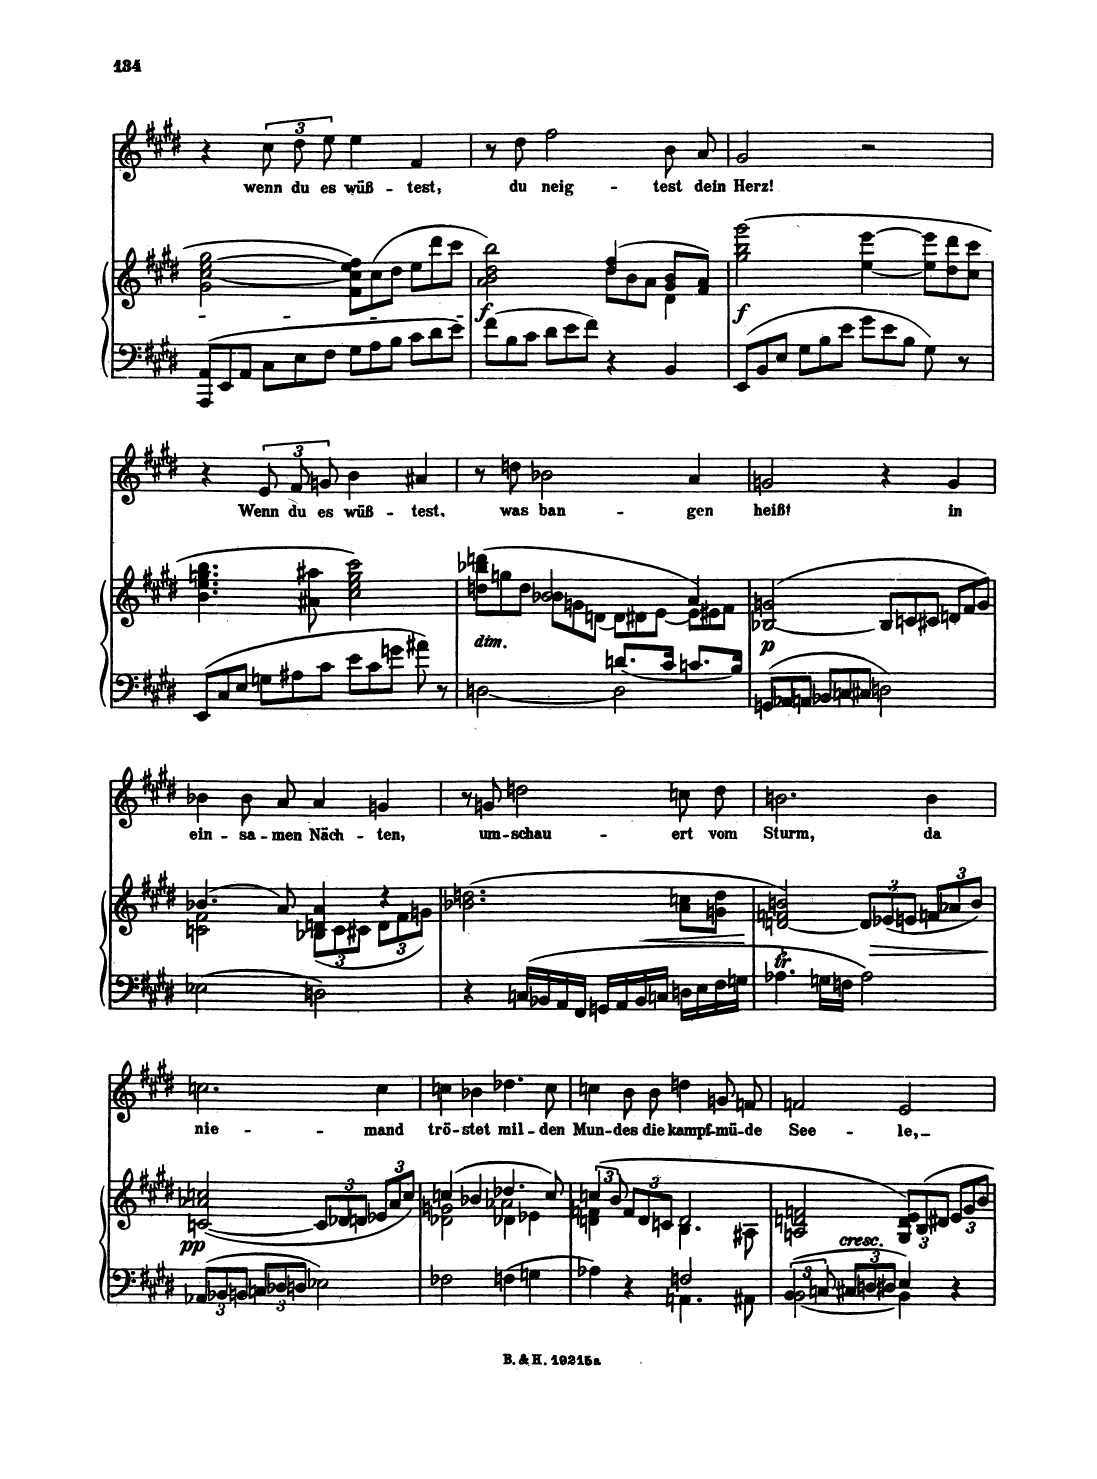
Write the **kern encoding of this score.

**kern	**kern	**dynam	**kern	**text
*part2	*part2	*part2	*part1	*part1
*staff3	*staff2	*staff2/3	*staff1	*staff1
*I"Piano	*	*	*I"Voice	*
*I'Pno	*	*	*	*
*clefF4	*clefG2	*	*clefG2	*
*k[f#c#g#d#]	*k[f#c#g#d#]	*	*k[f#c#g#d#]	*
*M4/4	*M4/4	*	*M4/4	*
*met(c)	*met(c)	*	*met(c)	*
*Xtuplet	*	*	*	*
=13	=13	=13	=13	=13
12AAA/ 12AA/L	2g#\ [<2cc#\ [2ee\ 2gg#\	.	4r	.
12EE/	.	.	.	.
12AA/J	.	.	.	.
12C#\L	.	.	12cc#\L	wenn
12E\	.	.	12dd#\	du
12F#\J	.	.	12ee\J	es
*	*Xtuplet	*	*	*
12G#\L	12f#\ 12cc#\] 12ee\] 12ff#\L	.	4ee\	wüss-
12A\	(12cc#\	.	.	.
12B\J	12dd#\J	.	.	.
12c#\L	12ee\L	.	4f#/	-test,
12d#\	12ddd#\	.	.	.
12e\J	12ccc#\J	.	.	.
=14	=14	=14	=14	=14
*	*^	*	*	*
!	!	!	!LO:DY:b	!	!
12f#\L	2a\ 2b\ 2dd#\ 2bb\)	2ryy	f	8r	.
12B\	.	.	.	.	.
.	.	.	.	8dd#\	du
12c#\J	.	.	.	.	.
12d#\L	.	.	.	2ff#\	neig-
12e\	.	.	.	.	.
12f#\J	.	.	.	.	.
*	*	*tuplet	*	*	*
*	*	*Xbrackettup	*	*	*
4r	(4ff#/	12dd#\L	.	.	.
.	.	12b\	.	.	.
.	.	12a\J	.	.	.
4BB/	8g#/ 8b/L	4d#\	.	8b/L	-test
.	8f#/ 8a/J)	.	.	8a/J	dein
*	*v	*v	*	*	*
=15	=15	=15	=15	=15
!	!	!LO:DY:b	!	!
12EE/L	(2gg#\ 2bb\ 2ggg#\	f	2g#/	Herz!
12BB/	.	.	.	.
12E/J	.	.	.	.
12G#\L	.	.	.	.
12B\	.	.	.	.
12e\J	.	.	.	.
12g#\L	[4ee\ [4eee\	.	2r	.
12e\	.	.	.	.
12B\J	.	.	.	.
*	*brackettup	*	*	*
8G#\	12ee\] 12eee\]L	.	.	.
.	12dd#\ 12ddd#\	.	.	.
8r	.	.	.	.
.	12cc#\ 12ccc#\J	.	.	.
=16	=16	=16	=16	=16
12EE/L	4.b\ 4.ee\ 4.ggn\ 4.bb\	.	4r	.
12C#/	.	.	.	.
12E/J	.	.	.	.
12Gn\L	.	.	12e/L	Wenn
12A#X\	.	.	12f#/	du
.	8a#X\ 8aa#X\	.	.	.
12B\J	.	.	12gn/J	es
12e\L	2cc#\ 2ee\ 2gg\ 2ccc#\)	.	4b\	wüss-
12c#\	.	.	.	.
12gn\J	.	.	.	.
8a#X\	.	.	4a#X/	-test
8r	.	.	.	.
=17	=17	=17	=17	=17
*^	*	*	*	*
*	*	*Xtuplet	*	*	*
*	*	*^	*	*	*
!	!	!LO:TX:b:i:t=dim.	!	!	!	!
[2Dn\	2ryy	(>12ddn\ 12bb-X\ 12dddn\L	4ryy	.	8r	.
.	.	12ggn\	.	.	.	.
.	.	.	.	.	8ddn\	was
.	.	12dd\J	.	.	.	.
.	.	12b-X\L	2b-/	.	2b-X\	ban-
.	.	12gn\	.	.	.	.
.	.	[12dn\J	.	.	.	.
2D\]	8.dn/L	12d\L]	.	.	.	.
.	.	12d#X\	.	.	.	.
.	.	[12e\J	.	.	.	.
.	16c#/Jk	.	.	.	.	.
.	8.cn/L	12e\L]	4a/)	.	4a/	-gen
.	.	12e#X\	.	.	.	.
.	.	12f#\J	.	.	.	.
.	16B/Jk	.	.	.	.	.
*	*	*v	*v	*	*	*
=18	=18	=18	=18	=18	=18
!	!	!	!LO:DY:a=2	!	!
*v	*v	*	*	*	*
12GGn/L	(>[2B-X/ 2gn/	p	2gn/	heisst
12AA-X/	.	.	.	.
12AAn/J	.	.	.	.
12BB-X/L	.	.	.	.
12Cn/	.	.	.	.
12C#X/J	.	.	.	.
2Dn\	12B-/L]	.	4r	.
.	12cn/	.	.	.
.	12c#X/J	.	.	.
.	12dn/L	.	4g/	in
.	12f#/	.	.	.
.	12g/J)	.	.	.
=19	=19	=19	=19	=19
*	*^	*	*	*
2E-X\	2cn\ 2f#\	(4.b-X/	.	4b-X\	ein-
.	.	.	.	8b-/L	-sa-
.	.	8a/)	.	8a/J	-men
*	*tuplet	*	*	*	*
*	*Xbrackettup	*	*	*	*
2Dn\	(12B-X\L	4dn/ 4a/	.	4a/	Näch-
.	12c\	.	.	.	.
.	12c#X\J	.	.	.	.
.	12d\L	4r	.	4gn/	-ten
.	12f#\	.	.	.	.
.	12gn\J)	.	.	.	.
*	*v	*v	*	*	*
=20	=20	=20	=20	=20
4r	(>2.b-X\ 2.ddn\	.	8r	.
.	.	.	8gn/	und
16Cn/LL	.	.	2ddn\	schau-
16BB-X/	.	.	.	.
16AA/	.	.	.	.
16FF#/JJ	.	.	.	.
16GGn/LL	.	.	.	.
16AA/	.	.	.	.
16BB-/	.	.	.	.
16Cn/JJ	.	.	.	.
!	!	!LO:HP:b	!	!
16Dn\LL	8a\ 8ccn\L	<	8ccn\L	-ert
16E\	.	.	.	.
16F#\	8gn\ 8dd\J	.	8dd\J	vom
16Gn\JJ	.	.	.	.
.	.	[	.	.
=21	=21	=21	=21	=21
!LO:TR:acc=-	!	!	!	!
4.A-XT\	[2dn/ 2fn/ 2bn/)	.	2.bn\	Sturm,
16Gn\LL	.	.	.	.
16Fn\JJ	.	.	.	.
2A-\	12d/L]	.	.	.
!	!	!LO:HP:b	!	!
.	(<12e-X/	>	.	.
.	12en/J	.	.	.
.	12fn/L	.	4b\	da
.	12a-X/	.	.	.
.	12b/J)	.	.	.
.	.	]	.	.
=22	=22	=22	=22	=22
*tuplet	*	*	*	*
*Xbrackettup	*	*	*	*
!	!	!LO:DY:a=2	!	!
12AA-X/L	(<(2cn/ 2a-X/ 2ccn/	pp	2.ccn\	nie-
12BB-X/	.	.	.	.
12BBn/J	.	.	.	.
12Cn/L	.	.	.	.
12D-X/	.	.	.	.
12Dn/J	.	.	.	.
2E-X\	12c/L)	.	.	.
.	12d-X/	.	.	.
.	12dn/J	.	.	.
.	12e-X/L	.	4cc\	-mand
.	12a-/	.	.	.
.	12cc/J)	.	.	.
=23	=23	=23	=23	=23
*	*^	*	*	*
*	*	*^	*	*	*
2F-X\	(4ccn/	2d-X\ 2gn\	2ryy	.	4ccn\	trö-
.	4b-X/	.	.	.	4b-X\	-stet
4Fn\	4.dd-X/	2a-X\	(4d-X\	.	4.dd-X\	mil-
4Gn\	.	.	4e-X\	.	.	.
.	8cc/)	.	.	.	8cc\	-den
*	*v	*v	*v	*	*	*
=24	=24	=24	=24	=24
*^	*	*	*	*
*	*	*brackettup	*	*	*
*	*	*^	*	*	*
4A-X\	2ryy	(6ccn/	4dn\ 4fn\)	.	4ccn\	Mun-
.	.	12b/	.	.	.	.
*	*	*Xbrackettup	*	*	*	*
4r	.	12f/L	4ryy	.	8b\L	-des
.	.	12d/	.	.	.	.
.	.	.	.	.	8b\J	die
.	.	12cn/J	.	.	.	.
2Fn/	4.AAn\	2d/	4.B\	.	4ddn\	kampf-
.	.	.	.	.	8gn/L	-mü-
.	8AA#X\	.	8A#X\	.	8fn/J	-de
*	*	*v	*v	*	*	*
=25	=25	=25	=25	=25	=25
*brackettup	*	*	*	*	*
6BB/	[2BB\	2An/ 2dn/ 2fn/	.	2fn/	See-
12Cn/	.	.	.	.	.
*Xbrackettup	*	*	*	*	*
!LO:TX:a:i:t=cresc.	!	!	!	!	!
12C#X/L	.	.	.	.	.
12Dn/	.	.	.	.	.
12D#X/J	.	.	.	.	.
4E/	4BB\]	12G#/ 12d/ 12e/L)	.	2e/	-le
.	.	12B/	.	.	.
.	.	12d#X/J	.	.	.
4r	4ryy	12e/L	.	.	.
.	.	12g#/	.	.	.
.	.	12b/J	.	.	.
*v	*v	*	*	*	*
=	=	=	=	=
*-	*-	*-	*-	*-
